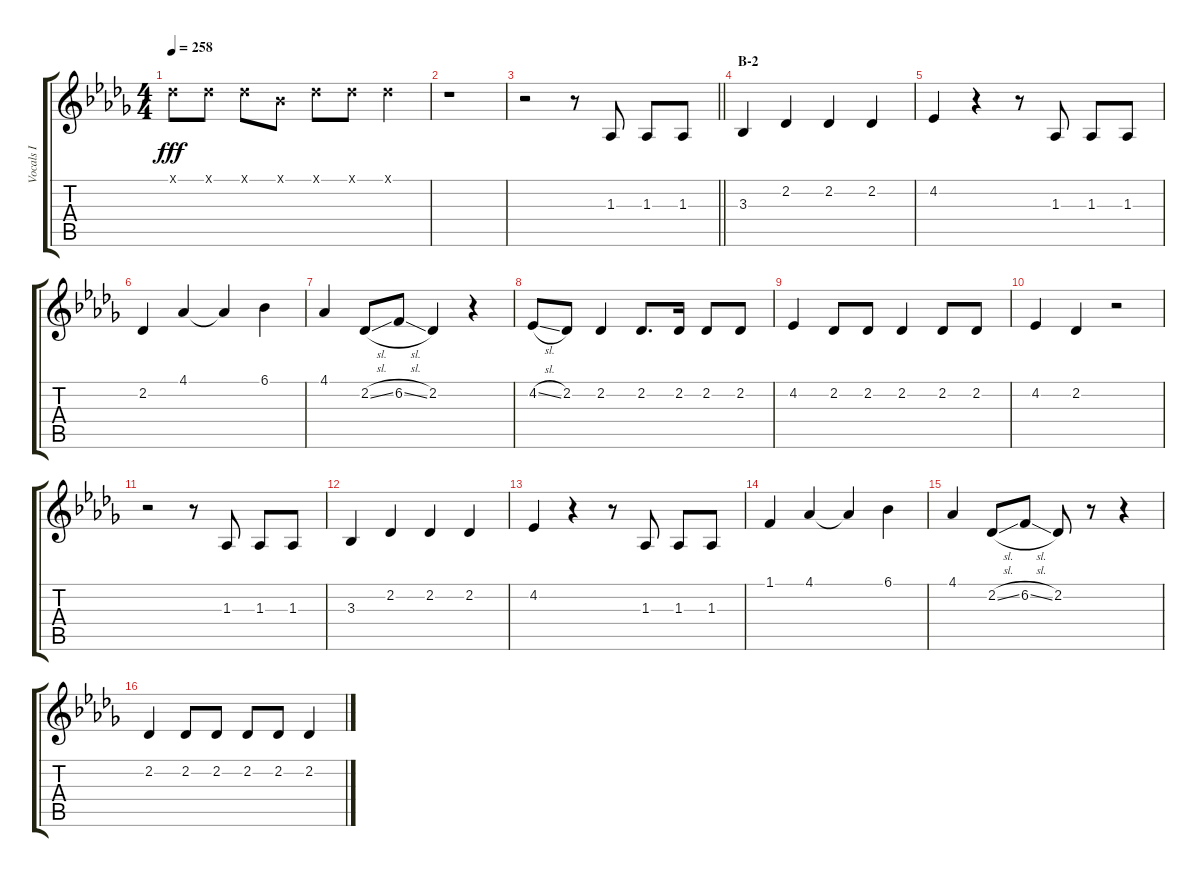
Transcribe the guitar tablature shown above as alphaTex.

\track ("Vocals I" "Vocals I") {instrument voiceoohs}
\staff {score tabs}
\tuning (E4 B3 G3 D3 A2 E2) {hide}
\ts (4 4)
\tempo 258
\clef g2
\ks db
9.1{x}.8{dy fff} 9.1{x}.8 9.1{x}.8 6.1{x}.8 9.1{x}.8 9.1{x}.8 9.1{x}.4 |
r.1 |
\barLineRight lightlight
r.2 r.8 1.3.8 1.3.8 1.3.8 |
\section ("" "B-2")
3.3.4 2.2.4 2.2.4 2.2.4 |
4.2.4 r.4 r.8 1.3.8 1.3.8 1.3.8 |
2.2.4 4.1.4 4.1{t}.4 6.1.4 |
4.1.4 2.2{sl}.8 6.2{sl}.8 2.2.4 r.4 |
4.2{sl}.8 2.2.8 2.2.4 2.2.8{d} 2.2.16 2.2.8 2.2.8 |
4.2.4 2.2.8 2.2.8 2.2.4 2.2.8 2.2.8 |
4.2.4 2.2.4 r.2 |
r.2 r.8 1.3.8 1.3.8 1.3.8 |
3.3.4 2.2.4 2.2.4 2.2.4 |
4.2.4 r.4 r.8 1.3.8 1.3.8 1.3.8 |
1.1.4 4.1.4 4.1{t}.4 6.1.4 |
4.1.4 2.2{sl}.8 6.2{sl}.8 2.2.8 r.8 r.4 |
2.2.4 2.2.8 2.2.8 2.2.8 2.2.8 2.2.4
